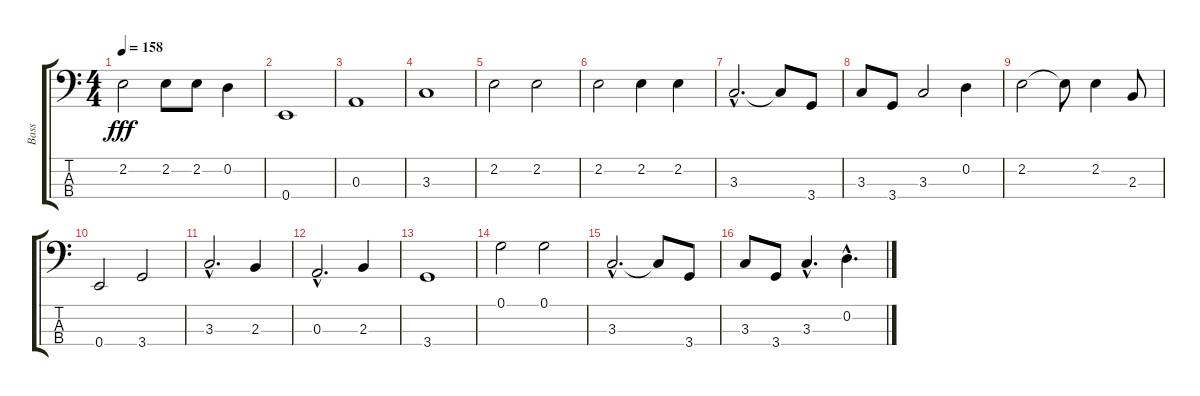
\track ("Bass" "Bass") {instrument synthbass2}
\staff {score tabs}
\tuning (G2 D2 A1 E1) {hide}
\ts (4 4)
\tempo 158
\clef f4
\ks c
2.2.2{dy fff} 2.2.8 2.2.8 0.2.4 |
0.4.1 |
0.3.1 |
3.3.1 |
2.2.2 2.2.2 |
2.2.2 2.2.4 2.2.4 |
3.3{hac}.2{d} 3.3{t}.8 3.4.8 |
3.3.8 3.4.8 3.3.2 0.2.4 |
2.2.2 2.2{t}.8 2.2.4 2.3.8 |
0.4.2 3.4.2 |
3.3{hac}.2{d} 2.3.4 |
0.3{hac}.2{d} 2.3.4 |
3.4.1 |
0.1.2 0.1.2 |
3.3{hac}.2{d} 3.3{t}.8 3.4.8 |
3.3.8 3.4.8 3.3{hac}.4{d} 0.2{hac}.4{d}
